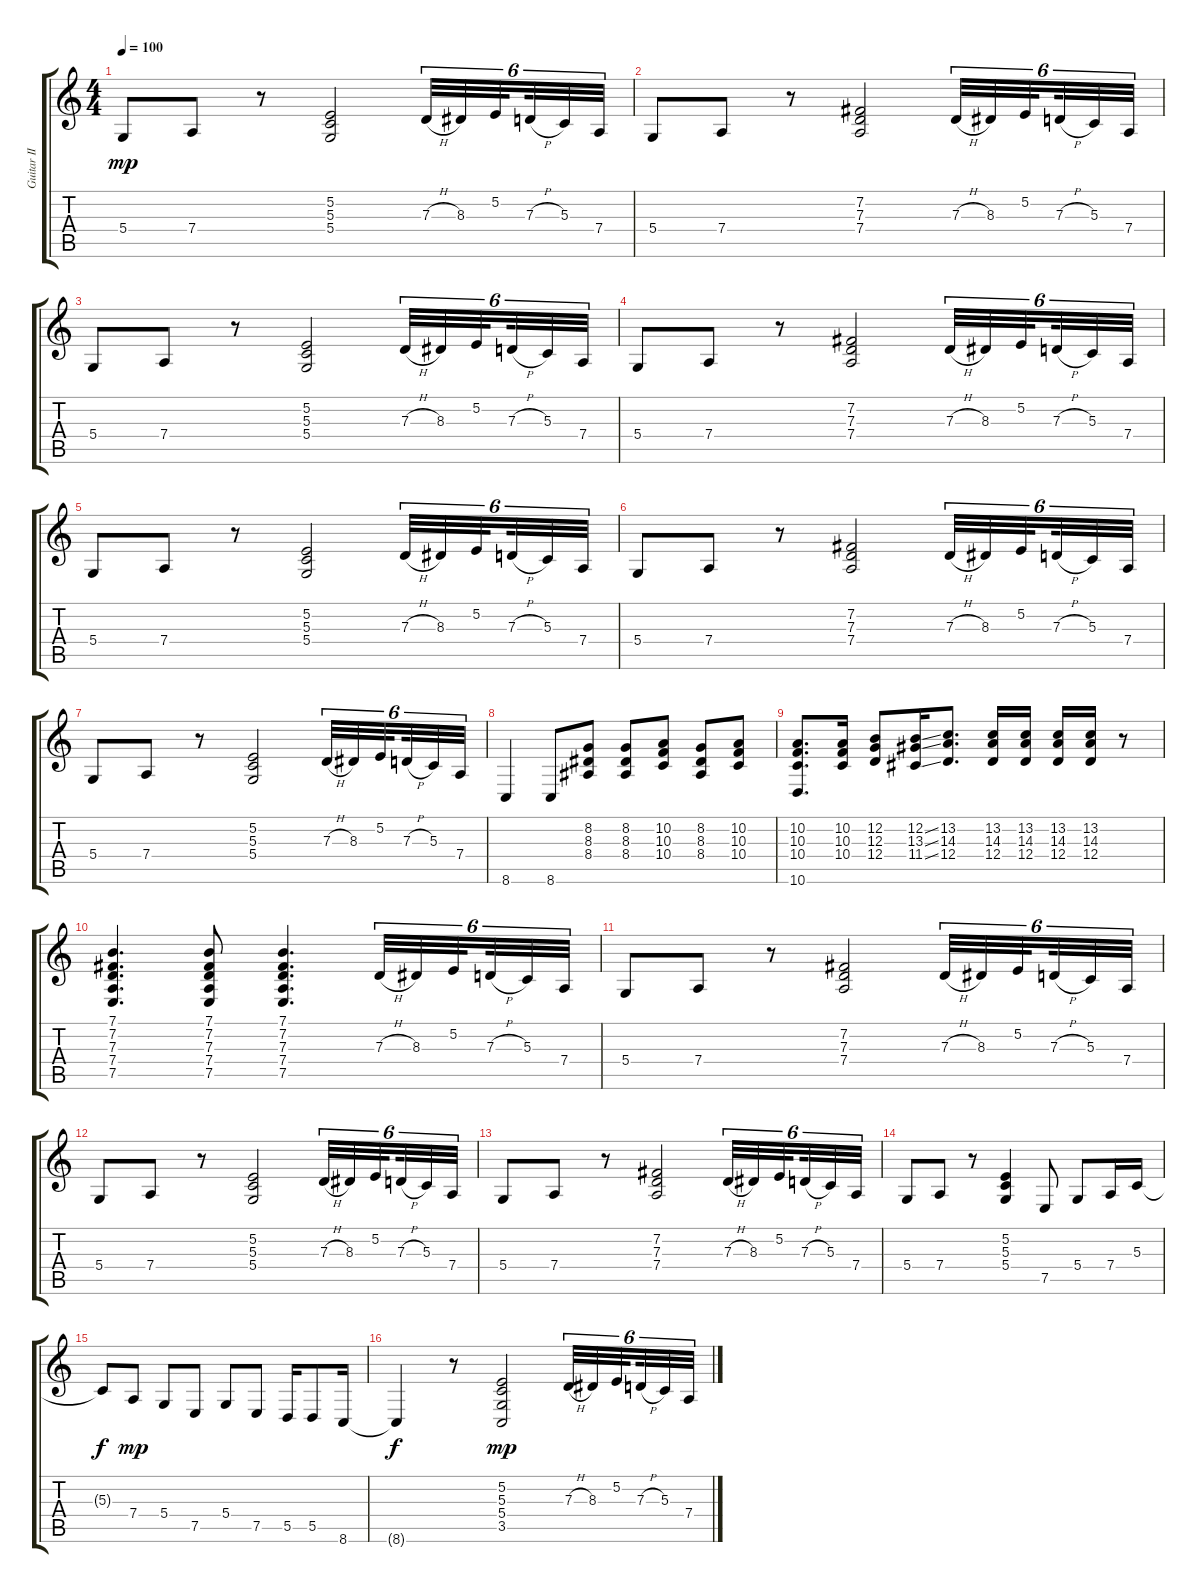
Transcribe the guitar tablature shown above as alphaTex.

\track ("Guitar II" "Guitar II") {instrument drawbarorgan}
\staff {score tabs}
\tuning (E4 B3 G3 D3 A2 E2) {hide}
\ts (4 4)
\tempo 100
\clef g2
\ks c
5.4.8{dy mp} 7.4.8 r.8 (5.2 5.3 5.4).2 7.3{h}.32{tu (6 4)} 8.3.32{tu (6 4)} 5.2.32{tu (6 4) beam splitsecondary} 7.3{h}.32{tu (6 4)} 5.3.32{tu (6 4)} 7.4.32{tu (6 4)} |
5.4.8 7.4.8 r.8 (7.2 7.3 7.4).2 7.3{h}.32{tu (6 4)} 8.3.32{tu (6 4)} 5.2.32{tu (6 4) beam splitsecondary} 7.3{h}.32{tu (6 4)} 5.3.32{tu (6 4)} 7.4.32{tu (6 4)} |
5.4.8 7.4.8 r.8 (5.2 5.3 5.4).2 7.3{h}.32{tu (6 4)} 8.3.32{tu (6 4)} 5.2.32{tu (6 4) beam splitsecondary} 7.3{h}.32{tu (6 4)} 5.3.32{tu (6 4)} 7.4.32{tu (6 4)} |
5.4.8 7.4.8 r.8 (7.2 7.3 7.4).2 7.3{h}.32{tu (6 4)} 8.3.32{tu (6 4)} 5.2.32{tu (6 4) beam splitsecondary} 7.3{h}.32{tu (6 4)} 5.3.32{tu (6 4)} 7.4.32{tu (6 4)} |
5.4.8 7.4.8 r.8 (5.2 5.3 5.4).2 7.3{h}.32{tu (6 4)} 8.3.32{tu (6 4)} 5.2.32{tu (6 4) beam splitsecondary} 7.3{h}.32{tu (6 4)} 5.3.32{tu (6 4)} 7.4.32{tu (6 4)} |
5.4.8 7.4.8 r.8 (7.2 7.3 7.4).2 7.3{h}.32{tu (6 4)} 8.3.32{tu (6 4)} 5.2.32{tu (6 4) beam splitsecondary} 7.3{h}.32{tu (6 4)} 5.3.32{tu (6 4)} 7.4.32{tu (6 4)} |
5.4.8 7.4.8 r.8 (5.2 5.3 5.4).2 7.3{h}.32{tu (6 4)} 8.3.32{tu (6 4)} 5.2.32{tu (6 4) beam splitsecondary} 7.3{h}.32{tu (6 4)} 5.3.32{tu (6 4)} 7.4.32{tu (6 4)} |
8.6.4 8.6.8 (8.2 8.3 8.4).8 (8.2 8.3 8.4).8 (10.2 10.3 10.4).8 (8.2 8.3 8.4).8 (10.2 10.3 10.4).8 |
(10.2 10.3 10.4 10.6).8{d} (10.2 10.3 10.4).16 (12.2 12.3 12.4).8 (12.2{ss} 13.3{ss} 11.4{ss}).16 (13.2 14.3 12.4).8{d} (13.2 14.3 12.4).16 (13.2 14.3 12.4).16 (13.2 14.3 12.4).16 (13.2 14.3 12.4).16 r.8 |
(7.1 7.2 7.3 7.4 7.5).4{d} (7.1 7.2 7.3 7.4 7.5).8 (7.1 7.2 7.3 7.4 7.5).4{d} 7.3{h}.32{tu (6 4)} 8.3.32{tu (6 4)} 5.2.32{tu (6 4) beam splitsecondary} 7.3{h}.32{tu (6 4)} 5.3.32{tu (6 4)} 7.4.32{tu (6 4)} |
5.4.8 7.4.8 r.8 (7.2 7.3 7.4).2 7.3{h}.32{tu (6 4)} 8.3.32{tu (6 4)} 5.2.32{tu (6 4) beam splitsecondary} 7.3{h}.32{tu (6 4)} 5.3.32{tu (6 4)} 7.4.32{tu (6 4)} |
5.4.8 7.4.8 r.8 (5.2 5.3 5.4).2 7.3{h}.32{tu (6 4)} 8.3.32{tu (6 4)} 5.2.32{tu (6 4) beam splitsecondary} 7.3{h}.32{tu (6 4)} 5.3.32{tu (6 4)} 7.4.32{tu (6 4)} |
5.4.8 7.4.8 r.8 (7.2 7.3 7.4).2 7.3{h}.32{tu (6 4)} 8.3.32{tu (6 4)} 5.2.32{tu (6 4) beam splitsecondary} 7.3{h}.32{tu (6 4)} 5.3.32{tu (6 4)} 7.4.32{tu (6 4)} |
5.4.8 7.4.8 r.8 (5.2 5.3 5.4).4 7.5.8 5.4.8 7.4.16 5.3.16 |
5.3{t}.8{dy f} 7.4.8{dy mp} 5.4.8 7.5.8 5.4.8 7.5.8 5.5.16 5.5.8 8.6.16 |
8.6{t}.4{dy f} r.8 (5.2 5.3 5.4 3.5).2{dy mp} 7.3{h}.32{tu (6 4)} 8.3.32{tu (6 4)} 5.2.32{tu (6 4) beam splitsecondary} 7.3{h}.32{tu (6 4)} 5.3.32{tu (6 4)} 7.4.32{tu (6 4)}
